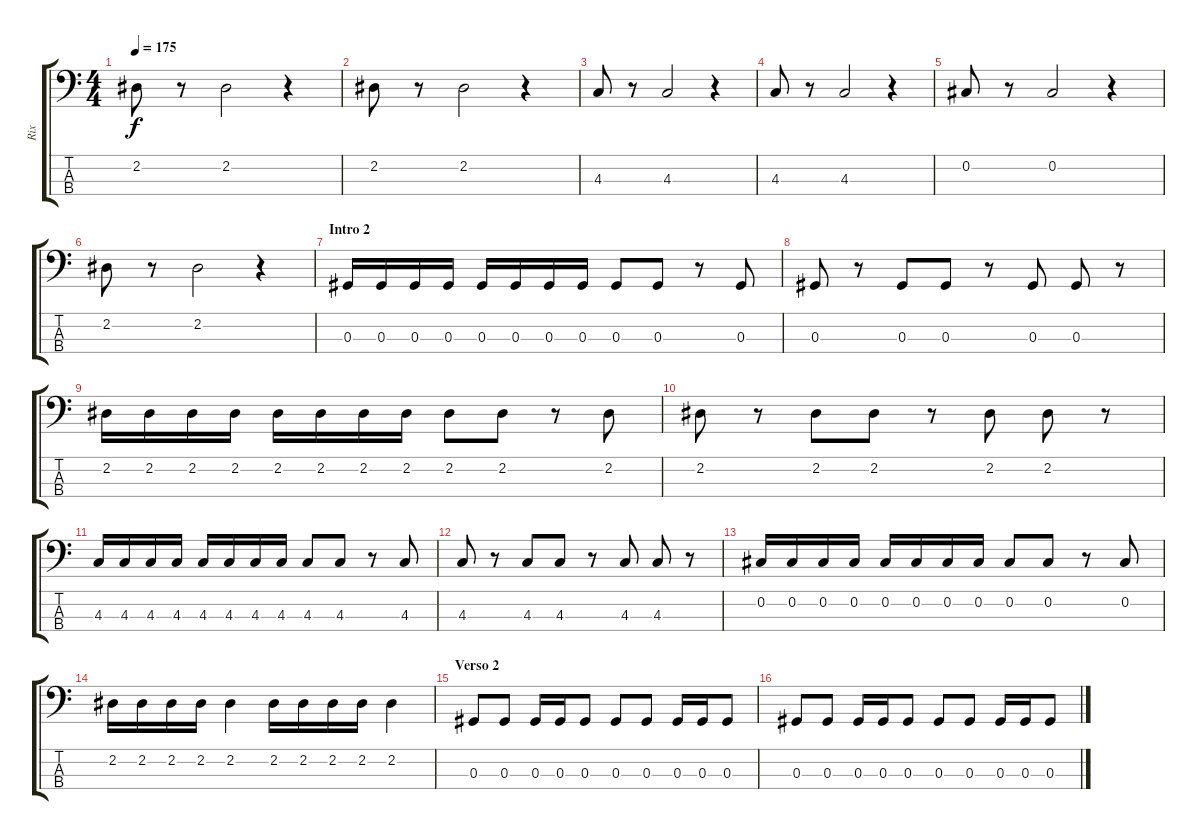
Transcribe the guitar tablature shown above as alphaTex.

\track ("Rix" "Rix") {instrument electricbassfinger}
\staff {score tabs}
\tuning (Gb2 Db2 Ab1 Eb1) {hide}
\ts (4 4)
\tempo 175
\clef f4
\ks c
2.2.8{dy f} r.8 2.2.2 r.4 |
2.2.8 r.8 2.2.2 r.4 |
4.3.8 r.8 4.3.2 r.4 |
4.3.8 r.8 4.3.2 r.4 |
0.2.8 r.8 0.2.2 r.4 |
2.2.8 r.8 2.2.2 r.4 |
\section ("" "Intro 2")
0.3.16 0.3.16 0.3.16 0.3.16 0.3.16 0.3.16 0.3.16 0.3.16 0.3.8 0.3.8 r.8 0.3.8 |
0.3.8 r.8 0.3.8 0.3.8 r.8 0.3.8 0.3.8 r.8 |
2.2.16 2.2.16 2.2.16 2.2.16 2.2.16 2.2.16 2.2.16 2.2.16 2.2.8 2.2.8 r.8 2.2.8 |
2.2.8 r.8 2.2.8 2.2.8 r.8 2.2.8 2.2.8 r.8 |
4.3.16 4.3.16 4.3.16 4.3.16 4.3.16 4.3.16 4.3.16 4.3.16 4.3.8 4.3.8 r.8 4.3.8 |
4.3.8 r.8 4.3.8 4.3.8 r.8 4.3.8 4.3.8 r.8 |
0.2.16 0.2.16 0.2.16 0.2.16 0.2.16 0.2.16 0.2.16 0.2.16 0.2.8 0.2.8 r.8 0.2.8 |
2.2.16 2.2.16 2.2.16 2.2.16 2.2.4 2.2.16 2.2.16 2.2.16 2.2.16 2.2.4 |
\section ("" "Verso 2")
0.3.8 0.3.8 0.3.16 0.3.16 0.3.8 0.3.8 0.3.8 0.3.16 0.3.16 0.3.8 |
0.3.8 0.3.8 0.3.16 0.3.16 0.3.8 0.3.8 0.3.8 0.3.16 0.3.16 0.3.8
